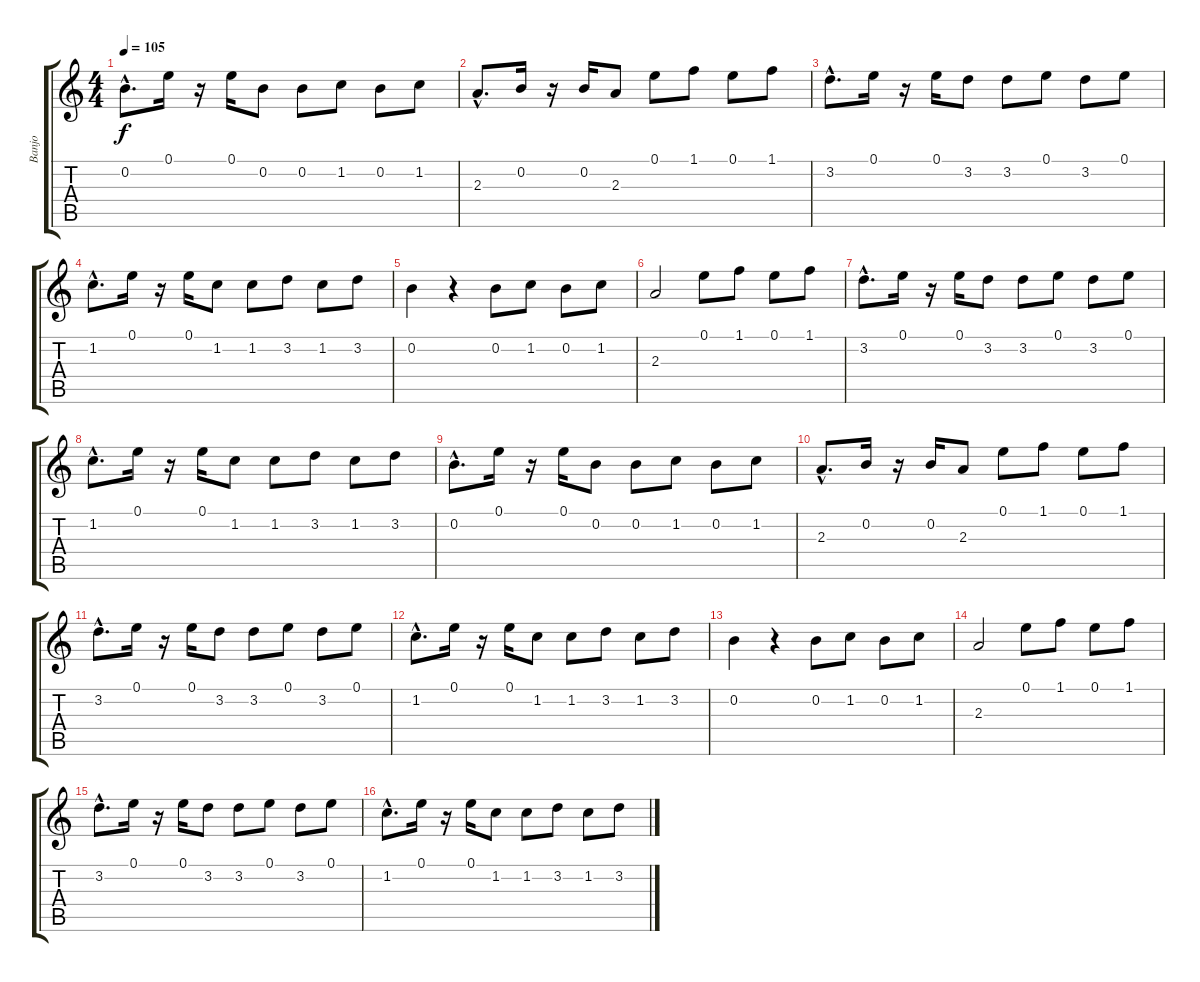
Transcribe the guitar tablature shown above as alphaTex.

\track ("Banjo" "Banjo") {instrument banjo}
\staff {score tabs}
\tuning (E4 B3 G3 D3 A2 E2) {hide}
\displaytranspose 12
\ts (4 4)
\tempo 105
\clef g2
\ks c
0.2{hac}.8{d dy f} 0.1.16 r.16 0.1.16 0.2.8 0.2.8 1.2.8 0.2.8 1.2.8 |
2.3{hac}.8{d} 0.2.16 r.16 0.2.16 2.3.8 0.1.8 1.1.8 0.1.8 1.1.8 |
3.2{hac}.8{d} 0.1.16 r.16 0.1.16 3.2.8 3.2.8 0.1.8 3.2.8 0.1.8 |
1.2{hac}.8{d} 0.1.16 r.16 0.1.16 1.2.8 1.2.8 3.2.8 1.2.8 3.2.8 |
0.2.4 r.4 0.2.8 1.2.8 0.2.8 1.2.8 |
2.3.2 0.1.8 1.1.8 0.1.8 1.1.8 |
3.2{hac}.8{d} 0.1.16 r.16 0.1.16 3.2.8 3.2.8 0.1.8 3.2.8 0.1.8 |
1.2{hac}.8{d} 0.1.16 r.16 0.1.16 1.2.8 1.2.8 3.2.8 1.2.8 3.2.8 |
0.2{hac}.8{d} 0.1.16 r.16 0.1.16 0.2.8 0.2.8 1.2.8 0.2.8 1.2.8 |
2.3{hac}.8{d} 0.2.16 r.16 0.2.16 2.3.8 0.1.8 1.1.8 0.1.8 1.1.8 |
3.2{hac}.8{d} 0.1.16 r.16 0.1.16 3.2.8 3.2.8 0.1.8 3.2.8 0.1.8 |
1.2{hac}.8{d} 0.1.16 r.16 0.1.16 1.2.8 1.2.8 3.2.8 1.2.8 3.2.8 |
0.2.4 r.4 0.2.8 1.2.8 0.2.8 1.2.8 |
2.3.2 0.1.8 1.1.8 0.1.8 1.1.8 |
3.2{hac}.8{d} 0.1.16 r.16 0.1.16 3.2.8 3.2.8 0.1.8 3.2.8 0.1.8 |
1.2{hac}.8{d} 0.1.16 r.16 0.1.16 1.2.8 1.2.8 3.2.8 1.2.8 3.2.8
